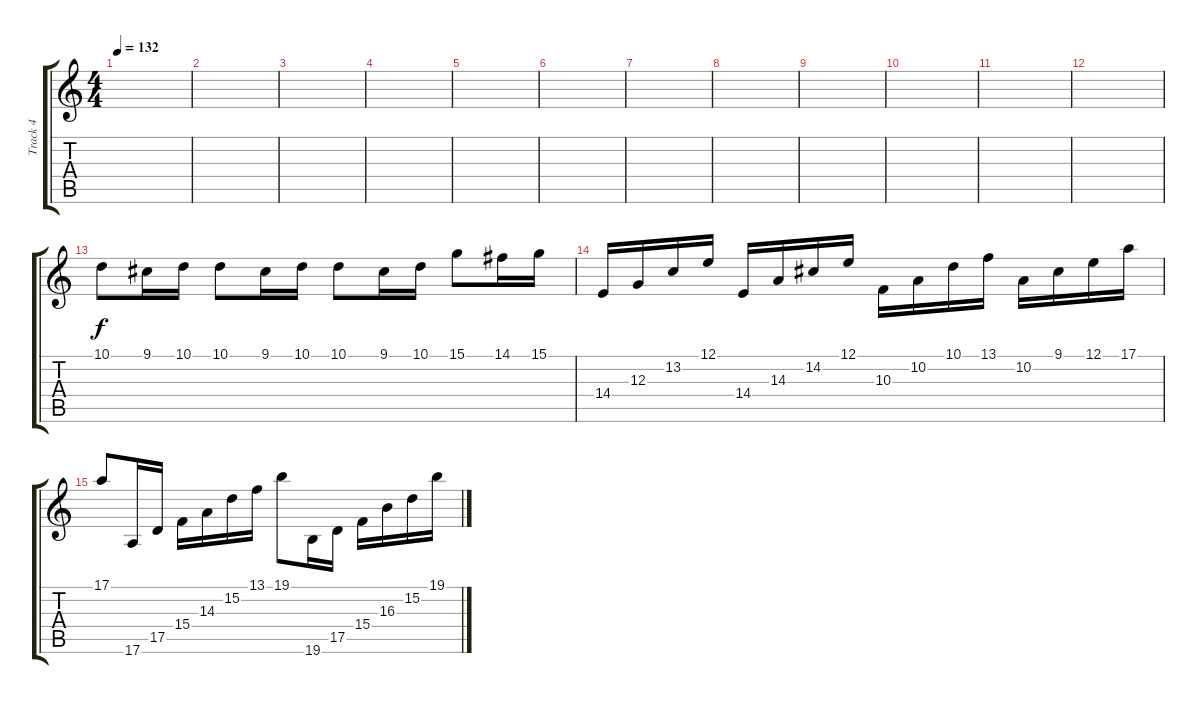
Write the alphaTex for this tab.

\track ("Track 4" "Track 4") {instrument harpsichord}
\staff {score tabs}
\tuning (E4 B3 G3 D3 A2 E2) {hide}
\ts (4 4)
\tempo 132
\clef g2
\ks c
|
|
|
|
|
|
|
|
|
|
|
|
10.1.8 9.1.16 10.1.16 10.1.8 9.1.16 10.1.16 10.1.8 9.1.16 10.1.16 15.1.8 14.1.16 15.1.16 |
14.4.16 12.3.16 13.2.16 12.1.16 14.4.16 14.3.16 14.2.16 12.1.16 10.3.16 10.2.16 10.1.16 13.1.16 10.2.16 9.1.16 12.1.16 17.1.16 |
17.1.8 17.6.16 17.5.16 15.4.16 14.3.16 15.2.16 13.1.16 19.1.8 19.6.16 17.5.16 15.4.16 16.3.16 15.2.16 19.1.16
